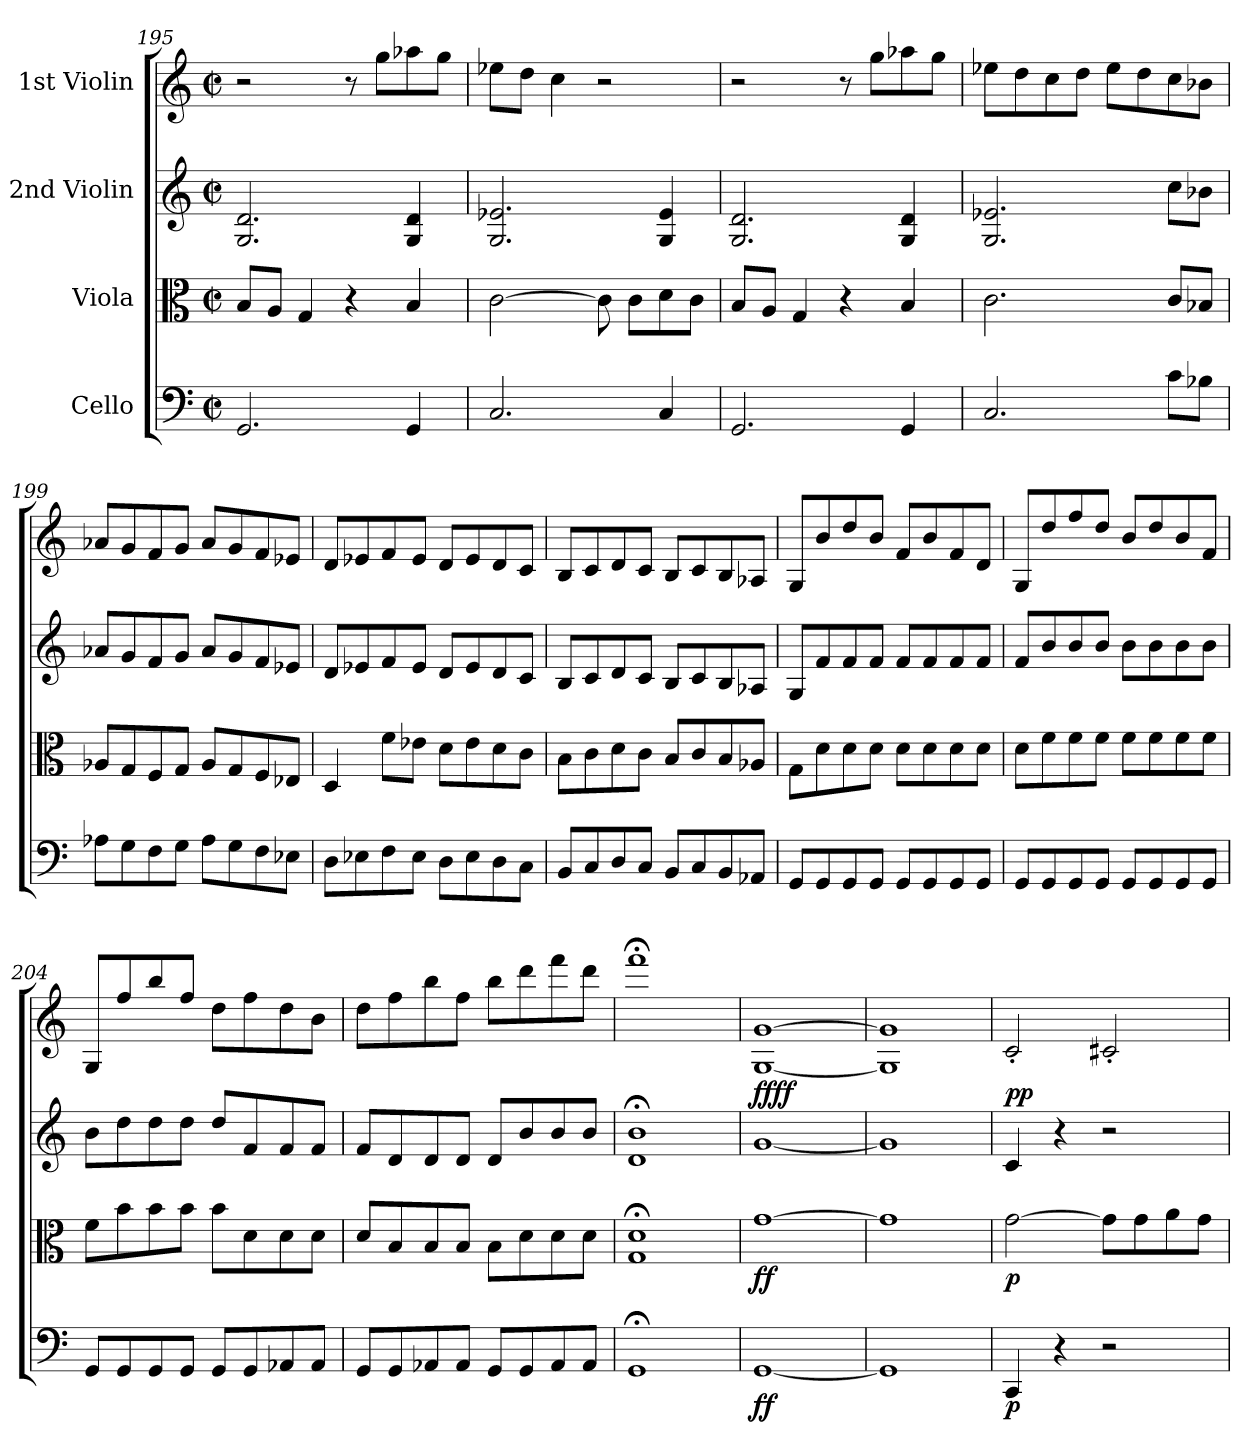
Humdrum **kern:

**kern	**dynam	**kern	**dynam	**kern	**dynam	**kern
*part4	*part4	*part3	*part3	*part2	*part2	*part1
*staff4	*staff4	*staff3	*staff3	*staff2	*staff2	*staff1
*I"Cello	*	*I"Viola	*	*I"2nd Violin	*	*I"1st Violin
*clefF4	*	*clefC3	*	*clefG2	*	*clefG2
*k[]	*	*k[]	*	*k[]	*	*k[]
*M2/2	*	*M2/2	*	*M2/2	*	*M2/2
*met(c|)	*	*met(c|)	*	*met(c|)	*	*met(c|)
=195	=195	=195	=195	=195	=195	=195
2.GG/	.	8B/L	.	2.G/ 2.d/	.	2r
.	.	8A/J	.	.	.	.
.	.	4G/	.	.	.	.
.	.	4r	.	.	.	8r
.	.	.	.	.	.	8gg\L
4GG/	.	4B/	.	4G/ 4d/	.	8aa-X\
.	.	.	.	.	.	8gg\J
=196	=196	=196	=196	=196	=196	=196
2.C/	.	[2c\	.	2.G/ 2.e-X/	.	8ee-X\L
.	.	.	.	.	.	8dd\J
.	.	.	.	.	.	4cc\
.	.	8c\]	.	.	.	2r
.	.	8c\L	.	.	.	.
4C/	.	8d\	.	4G/ 4e-/	.	.
.	.	8c\J	.	.	.	.
=197	=197	=197	=197	=197	=197	=197
2.GG/	.	8B/L	.	2.G/ 2.d/	.	2r
.	.	8A/J	.	.	.	.
.	.	4G/	.	.	.	.
.	.	4r	.	.	.	8r
.	.	.	.	.	.	8gg\L
4GG/	.	4B/	.	4G/ 4d/	.	8aa-X\
.	.	.	.	.	.	8gg\J
=198	=198	=198	=198	=198	=198	=198
2.C/	.	2.c\	.	2.G/ 2.e-X/	.	8ee-X\L
.	.	.	.	.	.	8dd\
.	.	.	.	.	.	8cc\
.	.	.	.	.	.	8dd\J
.	.	.	.	.	.	8ee-\L
.	.	.	.	.	.	8dd\
8c\L	.	8c/L	.	8cc\L	.	8cc\
8B-X\J	.	8B-X/J	.	8b-X\J	.	8b-X\J
=199	=199	=199	=199	=199	=199	=199
8A-X\L	.	8A-X/L	.	8a-X/L	.	8a-X/L
8G\	.	8G/	.	8g/	.	8g/
8F\	.	8F/	.	8f/	.	8f/
8G\J	.	8G/J	.	8g/J	.	8g/J
8A-\L	.	8A-/L	.	8a-/L	.	8a-/L
8G\	.	8G/	.	8g/	.	8g/
8F\	.	8F/	.	8f/	.	8f/
8E-X\J	.	8E-X/J	.	8e-X/J	.	8e-X/J
=200	=200	=200	=200	=200	=200	=200
8D\L	.	4D/	.	8d/L	.	8d/L
8E-X\	.	.	.	8e-X/	.	8e-X/
8F\	.	8f\L	.	8f/	.	8f/
8E-\J	.	8e-X\J	.	8e-/J	.	8e-/J
8D\L	.	8d\L	.	8d/L	.	8d/L
8E-\	.	8e-\	.	8e-/	.	8e-/
8D\	.	8d\	.	8d/	.	8d/
8C\J	.	8c\J	.	8c/J	.	8c/J
=201	=201	=201	=201	=201	=201	=201
8BB/L	.	8B\L	.	8B/L	.	8B/L
8C/	.	8c\	.	8c/	.	8c/
8D/	.	8d\	.	8d/	.	8d/
8C/J	.	8c\J	.	8c/J	.	8c/J
8BB/L	.	8B/L	.	8B/L	.	8B/L
8C/	.	8c/	.	8c/	.	8c/
8BB/	.	8B/	.	8B/	.	8B/
8AA-X/J	.	8A-X/J	.	8A-X/J	.	8A-X/J
=202	=202	=202	=202	=202	=202	=202
8GG/L	.	8G\L	.	8G/L	.	8G/L
8GG/	.	8d\	.	8f/	.	8b/
8GG/	.	8d\	.	8f/	.	8dd/
8GG/J	.	8d\J	.	8f/J	.	8b/J
8GG/L	.	8d\L	.	8f/L	.	8f/L
8GG/	.	8d\	.	8f/	.	8b/
8GG/	.	8d\	.	8f/	.	8f/
8GG/J	.	8d\J	.	8f/J	.	8d/J
=203	=203	=203	=203	=203	=203	=203
8GG/L	.	8d\L	.	8f/L	.	8G/L
8GG/	.	8f\	.	8b/	.	8dd/
8GG/	.	8f\	.	8b/	.	8ff/
8GG/J	.	8f\J	.	8b/J	.	8dd/J
8GG/L	.	8f\L	.	8b\L	.	8b/L
8GG/	.	8f\	.	8b\	.	8dd/
8GG/	.	8f\	.	8b\	.	8b/
8GG/J	.	8f\J	.	8b\J	.	8f/J
=204	=204	=204	=204	=204	=204	=204
8GG/L	.	8f\L	.	8b\L	.	8G/L
8GG/	.	8b\	.	8dd\	.	8ff/
8GG/	.	8b\	.	8dd\	.	8bb/
8GG/J	.	8b\J	.	8dd\J	.	8ff/J
8GG/L	.	8b\L	.	8dd/L	.	8dd\L
8GG/	.	8d\	.	8f/	.	8ff\
8AA-X/	.	8d\	.	8f/	.	8dd\
8AA-/J	.	8d\J	.	8f/J	.	8b\J
=205	=205	=205	=205	=205	=205	=205
8GG/L	.	8d/L	.	8f/L	.	8dd\L
8GG/	.	8B/	.	8d/	.	8ff\
8AA-X/	.	8B/	.	8d/	.	8bb\
8AA-/J	.	8B/J	.	8d/J	.	8ff\J
8GG/L	.	8B\L	.	8d/L	.	8bb\L
8GG/	.	8d\	.	8b/	.	8ddd\
8AA-/	.	8d\	.	8b/	.	8fff\
8AA-/J	.	8d\J	.	8b/J	.	8ddd\J
=206	=206	=206	=206	=206	=206	=206
1GG;<	.	1G;< 1d;<	.	1d;< 1b;<	.	1fff;<
=207	=207	=207	=207	=207	=207	=207
!	!LO:DY:b	!	!LO:DY:b	!	!LO:DY:a	!
!	!	!	!	!	!LO:DY:n=1:b	!
[1GG	ff	[1g	ff	[1g	ff ff	[1G [1g
=208	=208	=208	=208	=208	=208	=208
1GG]	.	1g]	.	1g]	.	1G] 1g]
=209	=209	=209	=209	=209	=209	=209
!	!LO:DY:b	!	!LO:DY:b	!	!LO:DY:b	!
!	!	!	!	!	!LO:DY:n=1:a	!
4CC/	p	[2g\	p	4c/	p p	2c'/
4r	.	.	.	4r	.	.
2r	.	8g\L]	.	2r	.	2c#X'/
.	.	8g\	.	.	.	.
.	.	8a\	.	.	.	.
.	.	8g\J	.	.	.	.
=	=	=	=	=	=	=
*-	*-	*-	*-	*-	*-	*-
